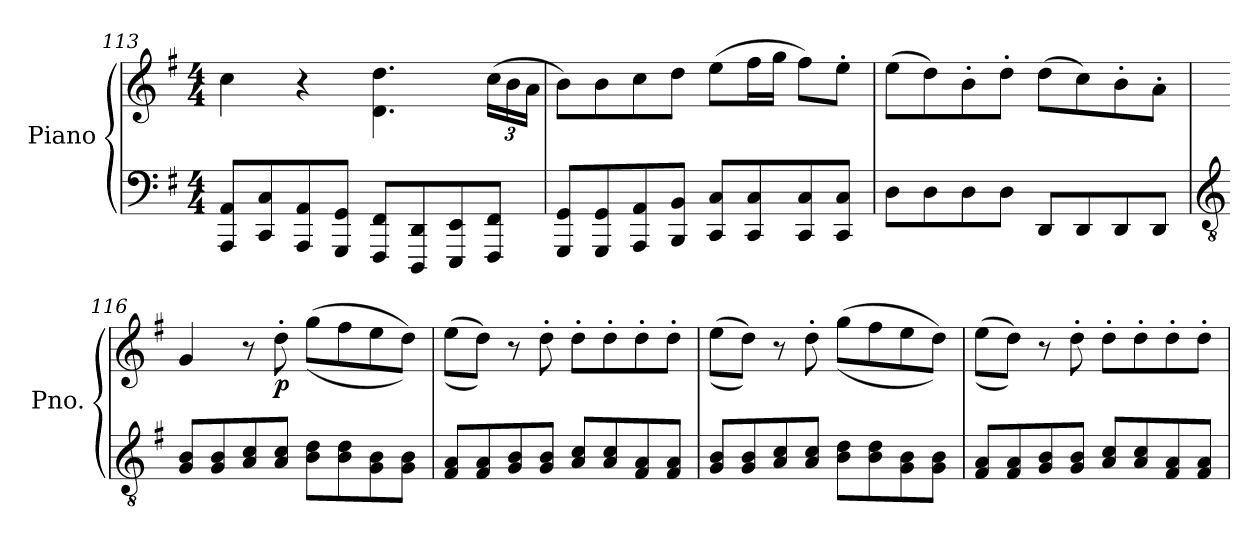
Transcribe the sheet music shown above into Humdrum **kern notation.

**kern	**kern	**dynam
*part1	*part1	*part1
*staff2	*staff1	*staff1/2
*I"Piano	*	*
*I'Pno.	*	*
*clefF4	*clefG2	*
*k[f#]	*k[f#]	*
*M4/4	*M4/4	*
=113	=113	=113
8AAA/ 8AA/L	4cc\	.
8CC/ 8C/	.	.
8AAA/ 8AA/	4r	.
8GGG/ 8GG/J	.	.
8FFF#/ 8FF#/L	4.d\ 4.dd\	.
8DDD/ 8DD/	.	.
8EEE/ 8EE/	.	.
*	*Xbrackettup	*
8FFF#/ 8FF#/J	(24cc\LL	.
.	24b\	.
.	24a\JJ	.
=114	=114	=114
8GGG/ 8GG/L	8b\L)	.
8GGG/ 8GG/	8b\	.
8AAA/ 8AA/	8cc\	.
8BBB/ 8BB/J	8dd\J	.
8CC/ 8C/L	(8ee\L	.
8CC/ 8C/	16ff#\L	.
.	16gg\JJ	.
8CC/ 8C/	8ff#\L)	.
8CC/ 8C/J	8ee'\J	.
=115	=115	=115
8D\L	(8ee\L	.
8D\	8dd\)	.
8D\	8b'\	.
8D\J	8dd'\J	.
8DD/L	(8dd\L	.
8DD/	8cc\)	.
8DD/	8b'\	.
8DD/J	8a'\J	.
=116	=116	=116
*clefGv2	*	*
8G/ 8B/L	4g/	.
8G/ 8B/	.	.
8A/ 8c/	8r	.
!	!	!LO:DY:b
8A/ 8c/J	8dd'\	p
8B\ 8d\L	((8gg\L	.
8B\ 8d\	8ff#\	.
8G\ 8B\	8ee\	.
8G\ 8B\J	8dd\J))	.
=117	=117	=117
8F#/ 8A/L	((8ee\L	.
8F#/ 8A/	8dd\J))	.
8G/ 8B/	8r	.
8G/ 8B/J	8dd'>\	.
8A/ 8c/L	8dd'>\L	.
8A/ 8c/	8dd'>\	.
8F#/ 8A/	8dd'>\	.
8F#/ 8A/J	8dd'>\J	.
=118	=118	=118
8G/ 8B/L	((8ee\L	.
8G/ 8B/	8dd\J))	.
8A/ 8c/	8r	.
8A/ 8c/J	8dd'>\	.
8B\ 8d\L	((8gg\L	.
8B\ 8d\	8ff#\	.
8G\ 8B\	8ee\	.
8G\ 8B\J	8dd\J))	.
=119	=119	=119
8F#/ 8A/L	((8ee\L	.
8F#/ 8A/	8dd\J))	.
8G/ 8B/	8r	.
8G/ 8B/J	8dd'>\	.
8A/ 8c/L	8dd'>\L	.
8A/ 8c/	8dd'>\	.
8F#/ 8A/	8dd'>\	.
8F#/ 8A/J	8dd'>\J	.
=	=	=
*-	*-	*-
